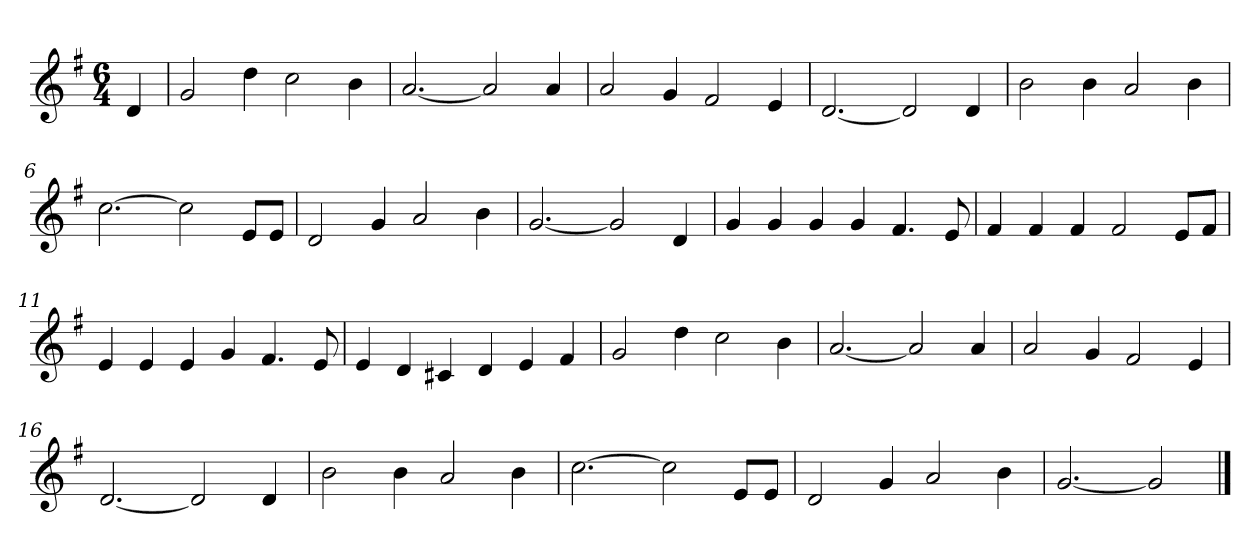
**kern
*part1
*staff1
*k[f#]
*M6/4
*MM120
=
4d
=1
2g
4dd
2cc
4b
=2
[2.a
2a]
4a
=3
2a
4g
2f#
4e
=4
[2.d
2d]
4d
=5
2b
4b
2a
4b
=6
[2.cc
2cc]
8eL
8eJ
=7
2d
4g
2a
4b
=8
[2.g
2g]
4d
=9
4g
4g
4g
4g
4.f#
8e
=10
4f#
4f#
4f#
2f#
8eL
8f#J
=11
4e
4e
4e
4g
4.f#
8e
=12
4e
4d
4c#X
4d
4e
4f#
=13
2g
4dd
2cc
4b
=14
[2.a
2a]
4a
=15
2a
4g
2f#
4e
=16
[2.d
2d]
4d
=17
2b
4b
2a
4b
=18
[2.cc
2cc]
8eL
8eJ
=19
2d
4g
2a
4b
=20
[2.g
2g]
==
*-
